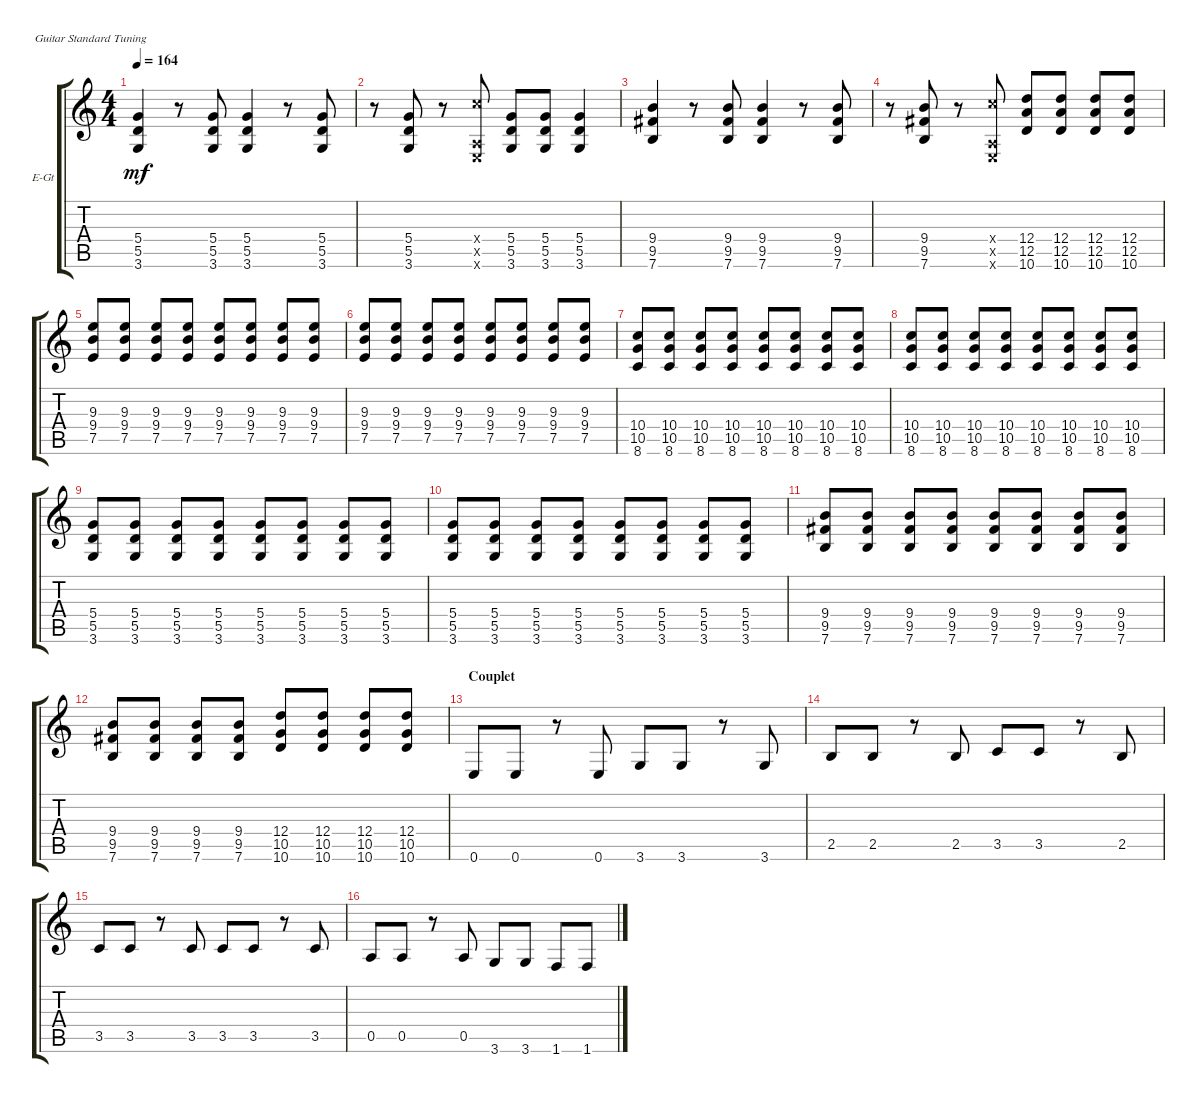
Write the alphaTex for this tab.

\defaultSystemsLayout 4
\bracketExtendMode groupsimilarinstruments
\firstSystemTrackNameOrientation horizontal
\otherSystemsTrackNameOrientation horizontal
\track ("Electric Guitar" "E-Gt") {instrument overdrivenguitar}
\staff {score tabs}
\tuning (E4 B3 G3 D3 A2 E2)
\ts (4 4)
\tempo 164
\clef g2
\scale
0.333333
\ks c
(5.5 5.4 3.6).4{dy mf} r.8 (5.5 5.4 3.6).8 (5.4 5.5 3.6).4 r.8 (5.4 5.5 3.6).8 |
\scale
0.333333 r.8 (5.5 5.4 3.6).8 r.8 (10.4{x} 0.5{x} 0.6{x}).8 (5.5 5.4 3.6).8 (5.5 5.4 3.6).8 (5.5 5.4 3.6).4 |
\scale
0.333333 (9.5 9.4 7.6).4 r.8 (9.5 9.4 7.6).8 (9.4 9.5 7.6).4 r.8 (9.4 9.5 7.6).8 |
\scale
0.333333 r.8 (9.5 9.4 7.6).8 r.8 (10.4{x} 0.5{x} 0.6{x}).8 (12.5 12.4 10.6).8 (12.5 12.4 10.6).8 (12.5 12.4 10.6).8 (10.6 12.5 12.4).8 |
\scale
0.333333 (7.5 9.4 9.3).8 (7.5 9.4 9.3).8 (7.5 9.4 9.3).8 (7.5 9.4 9.3).8 (7.5 9.4 9.3).8 (7.5 9.4 9.3).8 (7.5 9.4 9.3).8 (7.5 9.4 9.3).8 |
\scale
0.333333 (7.5 9.4 9.3).8 (7.5 9.4 9.3).8 (7.5 9.4 9.3).8 (7.5 9.4 9.3).8 (7.5 9.4 9.3).8 (7.5 9.4 9.3).8 (7.5 9.4 9.3).8 (7.5 9.4 9.3).8 |
\scale
0.333333 (8.6 10.4 10.5).8 (8.6 10.5 10.4).8 (8.6 10.5 10.4).8 (8.6 10.5 10.4).8 (8.6 10.5 10.4).8 (8.6 10.5 10.4).8 (8.6 10.5 10.4).8 (8.6 10.5 10.4).8 |
\scale
0.333333 (8.6 10.4 10.5).8 (8.6 10.5 10.4).8 (8.6 10.5 10.4).8 (8.6 10.5 10.4).8 (8.6 10.5 10.4).8 (8.6 10.5 10.4).8 (8.6 10.5 10.4).8 (8.6 10.5 10.4).8 |
\scale
0.333333 (3.6 5.5 5.4).8 (3.6 5.5 5.4).8 (3.6 5.5 5.4).8 (3.6 5.5 5.4).8 (3.6 5.5 5.4).8 (3.6 5.5 5.4).8 (3.6 5.5 5.4).8 (3.6 5.5 5.4).8 |
\scale
0.333333 (3.6 5.5 5.4).8 (3.6 5.5 5.4).8 (3.6 5.5 5.4).8 (3.6 5.5 5.4).8 (3.6 5.5 5.4).8 (3.6 5.5 5.4).8 (3.6 5.5 5.4).8 (3.6 5.5 5.4).8 |
\scale
0.333333 (7.6 9.5 9.4).8 (7.6 9.5 9.4).8 (7.6 9.5 9.4).8 (7.6 9.5 9.4).8 (7.6 9.5 9.4).8 (7.6 9.5 9.4).8 (7.6 9.5 9.4).8 (7.6 9.5 9.4).8 |
\scale
0.333333 (7.6 9.4 9.5).8 (7.6 9.4 9.5).8 (7.6 9.4 9.5).8 (7.6 9.4 9.5).8 (10.6 12.4 10.5).8 (10.6 12.4 10.5).8 (10.6 12.4 10.5).8 (10.6 12.4 10.5).8 |
\section ("" "Couplet")
\scale
0.333333 0.6.8 0.6.8 r.8 0.6.8 3.6.8 3.6.8 r.8 3.6.8 |
\scale
0.333333 2.5.8 2.5.8 r.8 2.5.8 3.5.8 3.5.8 r.8 2.5.8 |
\scale
0.333333 3.5.8 3.5.8 r.8 3.5.8 3.5.8 3.5.8 r.8 3.5.8 |
\scale
0.333333 0.5.8 0.5.8 r.8 0.5.8 3.6.8 3.6.8 1.6.8 1.6.8
